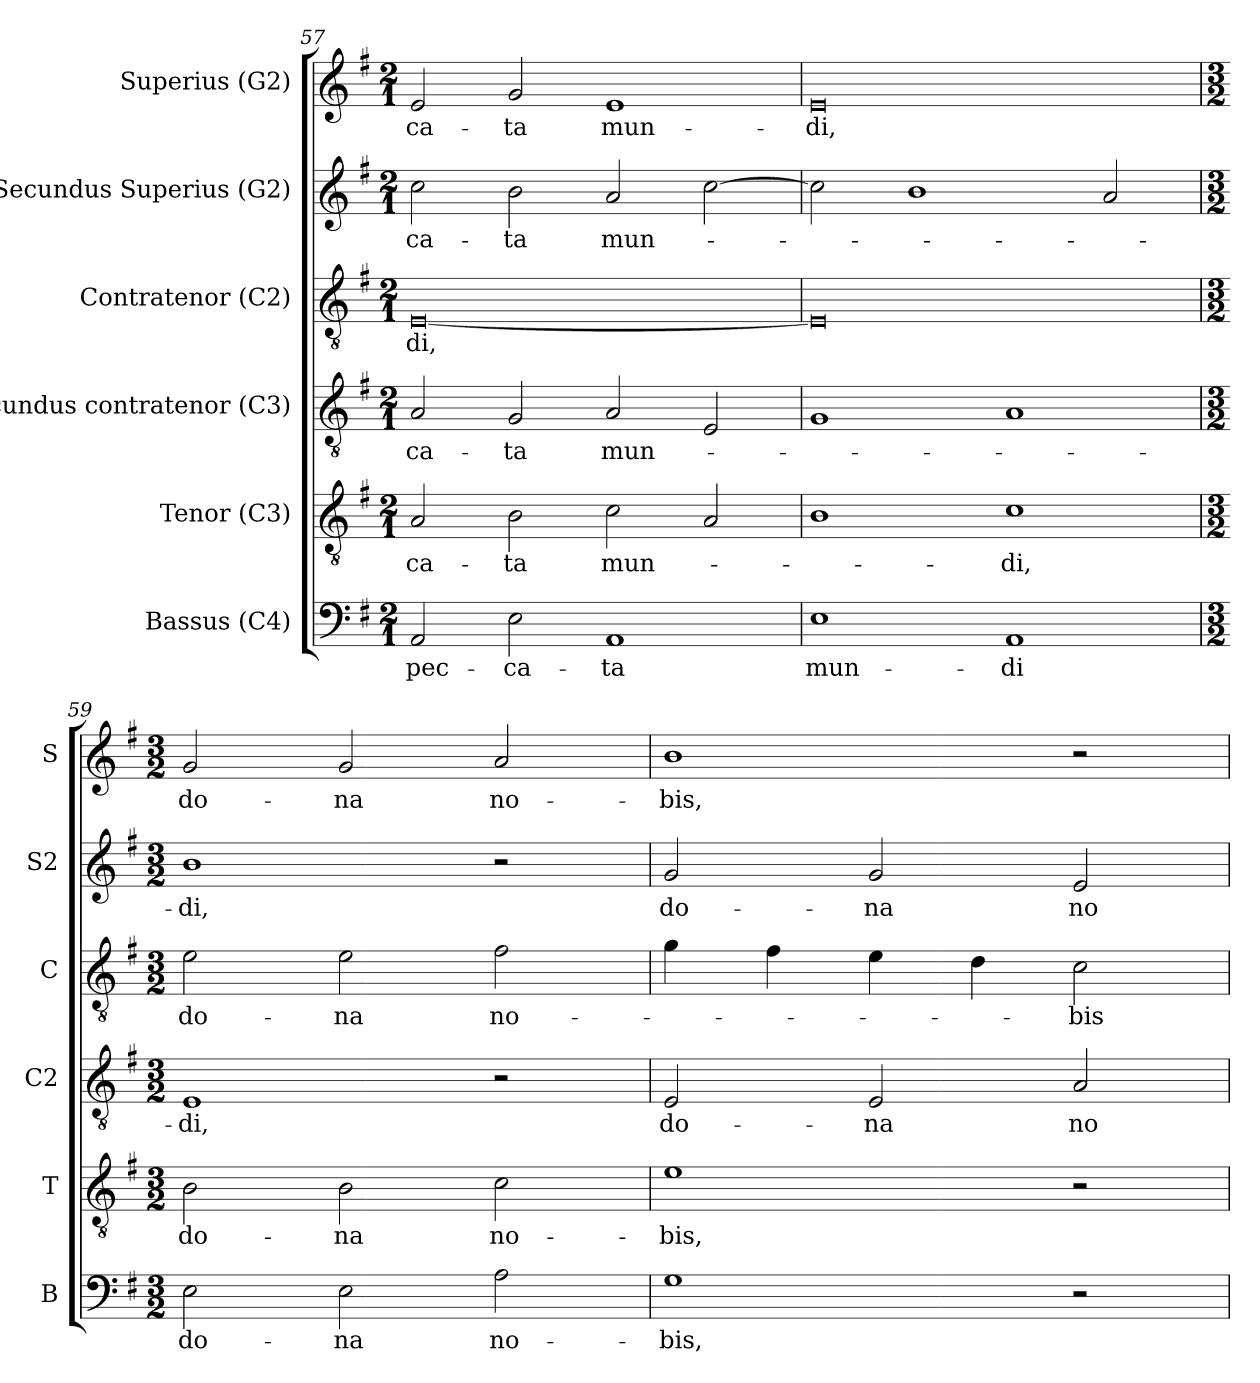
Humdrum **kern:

**kern	**text	**kern	**text	**kern	**text	**kern	**text	**kern	**text	**kern	**text
*part6	*part6	*part5	*part5	*part4	*part4	*part3	*part3	*part2	*part2	*part1	*part1
*staff6	*staff6	*staff5	*staff5	*staff4	*staff4	*staff3	*staff3	*staff2	*staff2	*staff1	*staff1
*I"Bassus (C4)	*	*I"Tenor (C3)	*	*I"Secundus contratenor (C3)	*	*I"Contratenor (C2)	*	*I"Secundus Superius (G2)	*	*I"Superius (G2)	*
*I'B	*	*I'T	*	*I'C2	*	*I'C	*	*I'S2	*	*I'S	*
*clefF4	*	*clefGv2	*	*clefGv2	*	*clefGv2	*	*clefG2	*	*clefG2	*
*	*	*	*	*ITrd7c12	*	*	*	*	*	*	*
*k[f#]	*	*k[f#]	*	*k[f#]	*	*k[f#]	*	*k[f#]	*	*k[f#]	*
*G:	*	*G:	*	*G:	*	*G:	*	*G:	*	*G:	*
*M2/1	*	*M2/1	*	*M2/1	*	*M2/1	*	*M2/1	*	*M2/1	*
=57	=57	=57	=57	=57	=57	=57	=57	=57	=57	=57	=57
!	!LO:LY:b:color=#000000	!	!	!	!	!	!	!	!	!	!
!	!	!	!LO:LY:b:color=#000000	!	!	!	!	!	!	!	!
!	!	!	!	!	!LO:LY:b:color=#000000	!	!	!	!	!	!
!	!	!	!	!	!	!	!LO:LY:b:color=#000000	!	!	!	!
!	!	!	!	!	!	!	!	!	!LO:LY:b:color=#000000	!	!
!	!	!	!	!	!	!	!	!	!	!	!LO:LY:b:color=#000000
2AAi/	pec-	2Ai/	-ca-	2AAi/	-ca-	[0Ei	-di,	2cci\	-ca-	2ei/	-ca-
!	!LO:LY:b:color=#000000	!	!	!	!	!	!	!	!	!	!
!	!	!	!LO:LY:b:color=#000000	!	!	!	!	!	!	!	!
!	!	!	!	!	!LO:LY:b:color=#000000	!	!	!	!	!	!
!	!	!	!	!	!	!	!	!	!LO:LY:b:color=#000000	!	!
!	!	!	!	!	!	!	!	!	!	!	!LO:LY:b:color=#000000
2Ei\	-ca-	2Bi\	-ta	2GGi/	-ta	.	.	2bi\	-ta	2gi/	-ta
!	!LO:LY:b:color=#000000	!	!	!	!	!	!	!	!	!	!
!	!	!	!LO:LY:b:color=#000000	!	!	!	!	!	!	!	!
!	!	!	!	!	!LO:LY:b:color=#000000	!	!	!	!	!	!
!	!	!	!	!	!	!	!	!	!LO:LY:b:color=#000000	!	!
!	!	!	!	!	!	!	!	!	!	!	!LO:LY:b:color=#000000
1AAi	-ta	2ci\	mun-	2AAi/	mun-	.	.	2ai/	mun-	1ei	mun-
.	.	2Ai/	.	2EEi/	.	.	.	[2cci\	.	.	.
=58	=58	=58	=58	=58	=58	=58	=58	=58	=58	=58	=58
!	!LO:LY:b:color=#000000	!	!	!	!	!	!	!	!	!	!
!	!	!	!	!	!	!	!	!	!	!	!LO:LY:b:color=#000000
1Ei	mun-	1Bi	.	1GGi	.	0Ei]	.	2cci\]	.	0ei	-di,
.	.	.	.	.	.	.	.	1bi	.	.	.
!	!LO:LY:b:color=#000000	!	!	!	!	!	!	!	!	!	!
!	!	!	!LO:LY:b:color=#000000	!	!	!	!	!	!	!	!
1AAi	-di	1ci	-di,	1AAi	.	.	.	.	.	.	.
.	.	.	.	.	.	.	.	2ai/	.	.	.
=59	=59	=59	=59	=59	=59	=59	=59	=59	=59	=59	=59
*M3/2	*	*M3/2	*	*M3/2	*	*M3/2	*	*M3/2	*	*M3/2	*
!	!LO:LY:b:color=#000000	!	!	!	!	!	!	!	!	!	!
!	!	!	!LO:LY:b:color=#000000	!	!	!	!	!	!	!	!
!	!	!	!	!	!LO:LY:b:color=#000000	!	!	!	!	!	!
!	!	!	!	!	!	!	!LO:LY:b:color=#000000	!	!	!	!
!	!	!	!	!	!	!	!	!	!LO:LY:b:color=#000000	!	!
!	!	!	!	!	!	!	!	!	!	!	!LO:LY:b:color=#000000
2Ei\	do-	2Bi\	do-	1EEi	-di,	2ei\	do-	1bi	-di,	2gi/	do-
!	!LO:LY:b:color=#000000	!	!	!	!	!	!	!	!	!	!
!	!	!	!LO:LY:b:color=#000000	!	!	!	!	!	!	!	!
!	!	!	!	!	!	!	!LO:LY:b:color=#000000	!	!	!	!
!	!	!	!	!	!	!	!	!	!	!	!LO:LY:b:color=#000000
2Ei\	-na	2Bi\	-na	.	.	2ei\	-na	.	.	2gi/	-na
!	!LO:LY:b:color=#000000	!	!	!	!	!	!	!	!	!	!
!	!	!	!LO:LY:b:color=#000000	!	!	!	!	!	!	!	!
!	!	!	!	!	!	!	!LO:LY:b:color=#000000	!	!	!	!
!	!	!	!	!	!	!	!	!	!	!	!LO:LY:b:color=#000000
2Ai\	no-	2ci\	no-	2r	.	2f#i\	no-	2r	.	2ai/	no-
!!LO:LB:g=z
=60	=60	=60	=60	=60	=60	=60	=60	=60	=60	=60	=60
!	!LO:LY:b:color=#000000	!	!	!	!	!	!	!	!	!	!
!	!	!	!LO:LY:b:color=#000000	!	!	!	!	!	!	!	!
!	!	!	!	!	!LO:LY:b:color=#000000	!	!	!	!	!	!
!	!	!	!	!	!	!	!	!	!LO:LY:b:color=#000000	!	!
!	!	!	!	!	!	!	!	!	!	!	!LO:LY:b:color=#000000
1Gi	-bis,	1ei	-bis,	2EEi/	do-	4gi\	.	2gi/	do-	1bi	-bis,
.	.	.	.	.	.	4f#i\	.	.	.	.	.
!	!	!	!	!	!LO:LY:b:color=#000000	!	!	!	!	!	!
!	!	!	!	!	!	!	!	!	!LO:LY:b:color=#000000	!	!
.	.	.	.	2EEi/	-na	4ei\	.	2gi/	-na	.	.
.	.	.	.	.	.	4di\	.	.	.	.	.
!	!	!	!	!	!LO:LY:b:color=#000000	!	!	!	!	!	!
!	!	!	!	!	!	!	!LO:LY:b:color=#000000	!	!	!	!
!	!	!	!	!	!	!	!	!	!LO:LY:b:color=#000000	!	!
2r	.	2r	.	2AAi/	no-	2ci\	-bis	2ei/	no-	2r	.
=	=	=	=	=	=	=	=	=	=	=	=
*-	*-	*-	*-	*-	*-	*-	*-	*-	*-	*-	*-
